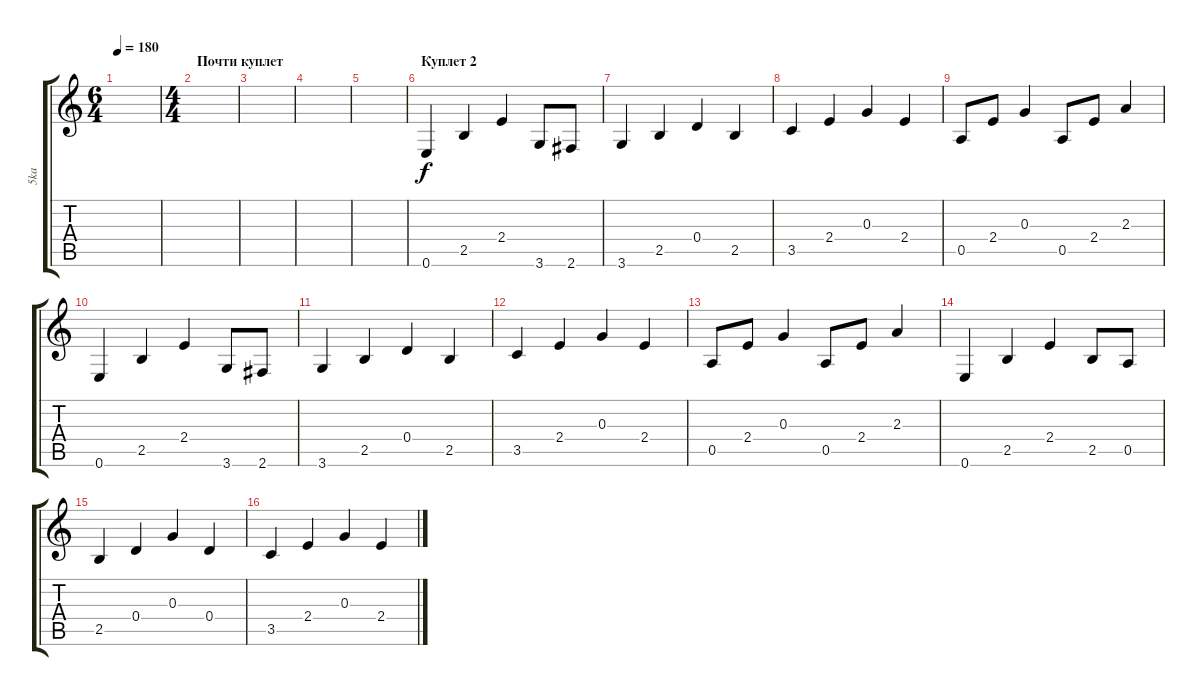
\track ("5ka" "5ka") {instrument acousticguitarsteel}
\staff {score tabs}
\tuning (E4 B3 G3 D3 A2 E2) {hide}
\ts (6 4)
\tempo 180
\clef g2
\ks c
|
\ts (4 4)
\section ("" "Почти куплет")
|
|
|
|
\section ("" "Куплет 2")
0.6.4 2.5.4 2.4.4 3.6.8 2.6.8 |
3.6.4 2.5.4 0.4.4 2.5.4 |
3.5.4 2.4.4 0.3.4 2.4.4 |
0.5.8 2.4.8 0.3.4 0.5.8 2.4.8 2.3.4 |
0.6.4 2.5.4 2.4.4 3.6.8 2.6.8 |
3.6.4 2.5.4 0.4.4 2.5.4 |
3.5.4 2.4.4 0.3.4 2.4.4 |
0.5.8 2.4.8 0.3.4 0.5.8 2.4.8 2.3.4 |
0.6.4 2.5.4 2.4.4 2.5.8 0.5.8 |
2.5.4 0.4.4 0.3.4 0.4.4 |
3.5.4 2.4.4 0.3.4 2.4.4
